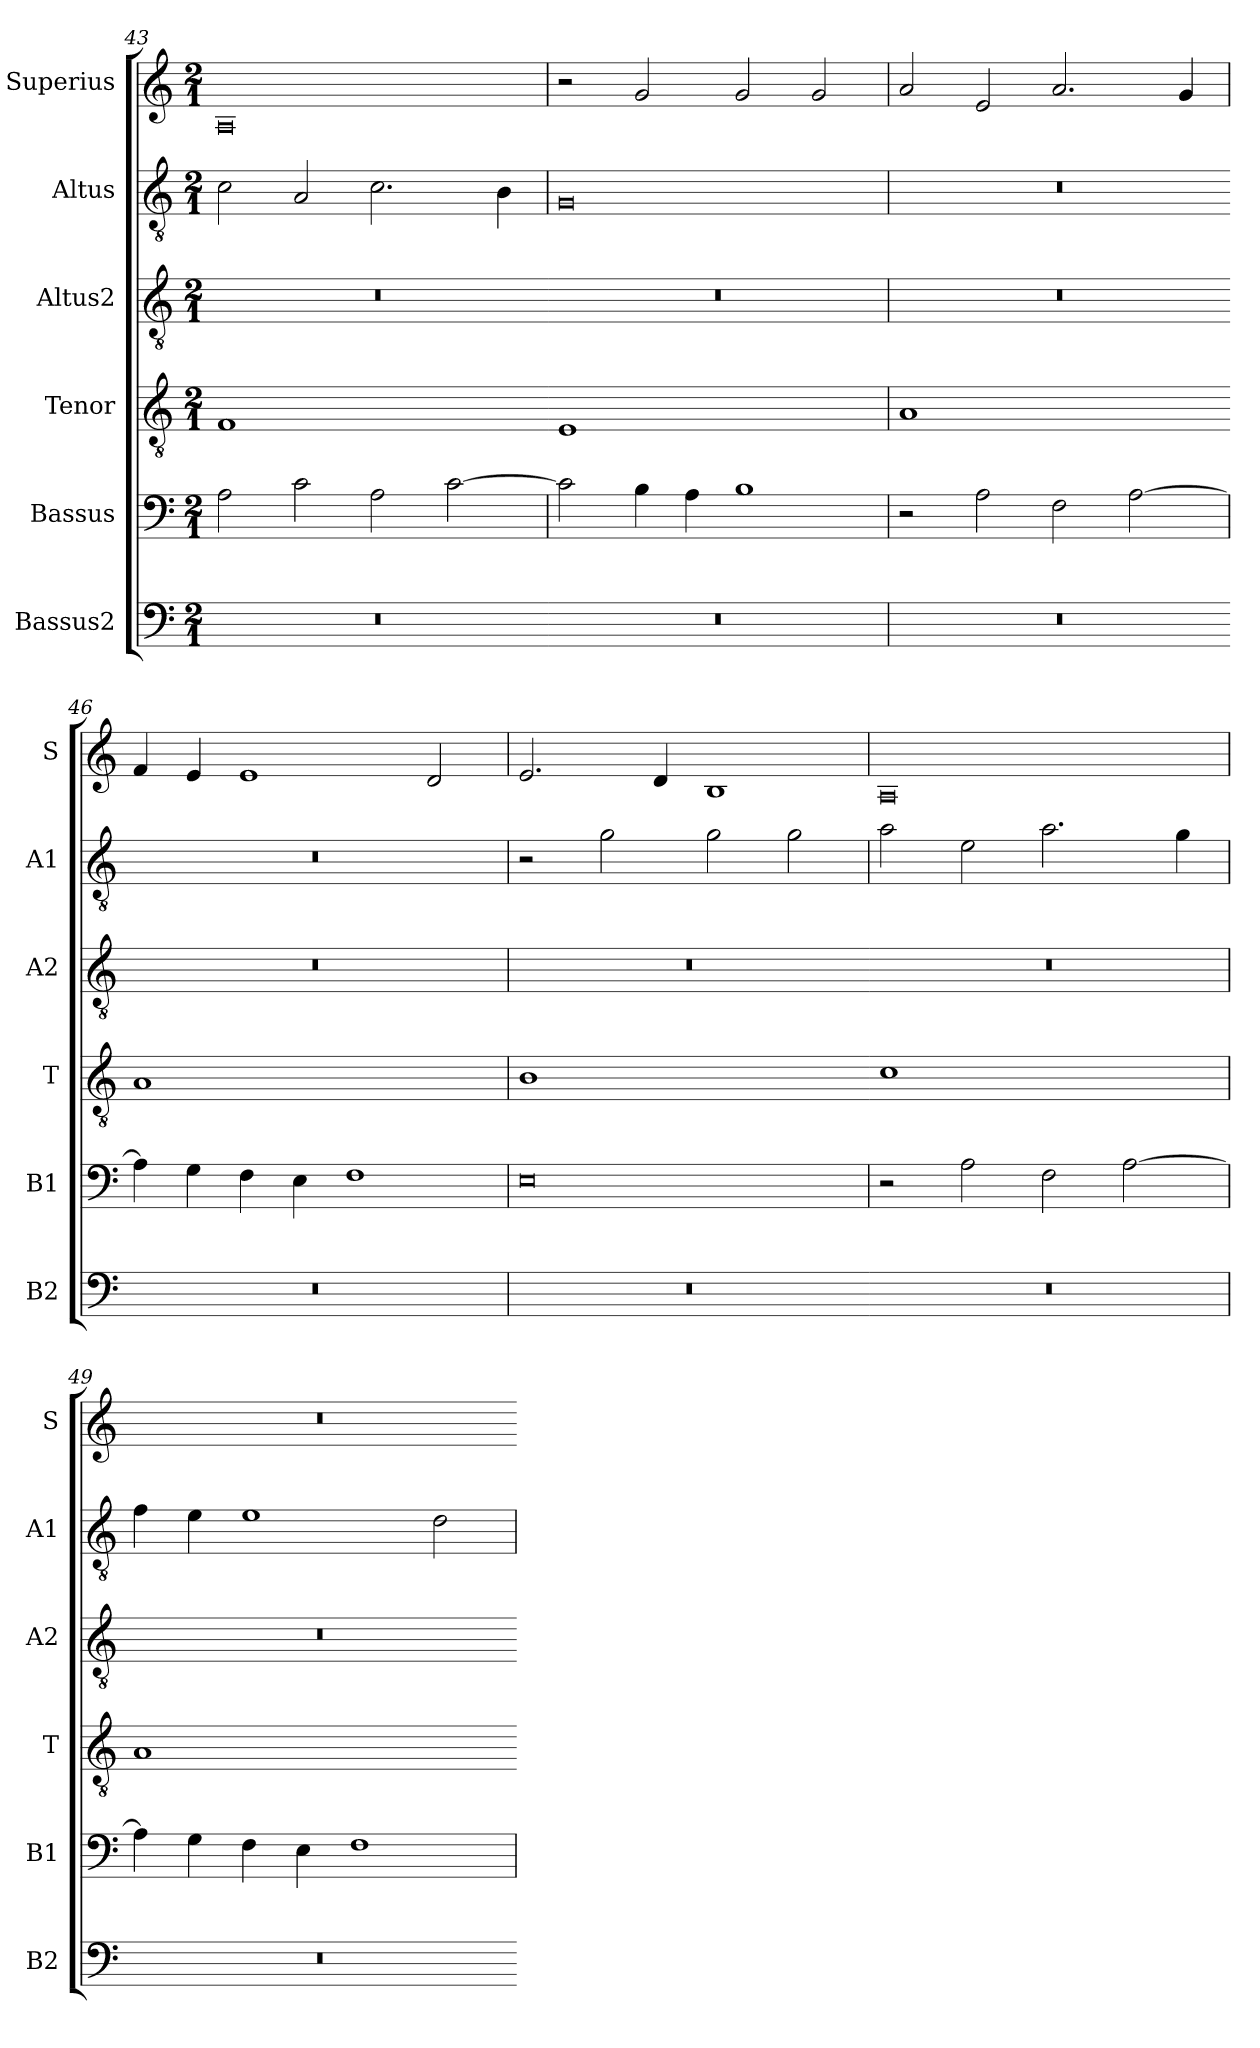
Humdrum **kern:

**kern	**kern	**kern	**kern	**kern	**kern
*part6	*part5	*part4	*part3	*part2	*part1
*staff6	*staff5	*staff4	*staff3	*staff2	*staff1
*I"Bassus2	*I"Bassus	*I"Tenor	*I"Altus2	*I"Altus	*I"Superius
*I'B2	*I'B1	*I'T	*I'A2	*I'A1	*I'S
*clefF4	*clefF4	*clefGv2	*clefGv2	*clefGv2	*clefG2
*k[]	*k[]	*k[]	*k[]	*k[]	*k[]
*M2/1	*M2/1	*M2/1	*M2/1	*M2/1	*M2/1
=43	=43	=43	=43	=43	=43
!	!	!LO:N:vis=1	!	!	!
0r	2A\	0F	0r	2c\	0A
.	2c\	.	.	2A/	.
.	2A\	.	.	2.c\	.
.	[2c\	.	.	.	.
.	.	.	.	4B\	.
=44	=44	=44-	=44	=44	=44
!	!	!LO:N:vis=1	!	!	!
0r	2c\]	0E	0r	0G	2r
.	4B\	.	.	.	2g/
.	4A\	.	.	.	.
.	1B	.	.	.	2g/
.	.	.	.	.	2g/
=45	=45	=45	=45	=45	=45
!	!	!LO:N:vis=1	!	!	!
0r	2r	0A	0r	0r	2a/
.	2A\	.	.	.	2e/
.	2F\	.	.	.	2.a/
.	[2A\	.	.	.	.
.	.	.	.	.	4g/
=46	=46	=46-	=46	=46	=46
!	!	!LO:N:vis=1	!	!	!
0r	4A\]	0A	0r	0r	4f/
.	4G\	.	.	.	4e/
.	4F\	.	.	.	1e
.	4E\	.	.	.	.
.	1F	.	.	.	.
.	.	.	.	.	2d/
=47	=47	=47	=47	=47	=47
!	!	!LO:N:vis=1	!	!	!
0r	0E	0B	0r	2r	2.e/
.	.	.	.	2g\	.
.	.	.	.	.	4d/
.	.	.	.	2g\	1B
.	.	.	.	2g\	.
=48	=48	=48-	=48	=48	=48
!	!	!LO:N:vis=1	!	!	!
0r	2r	0c	0r	2a\	0A
.	2A\	.	.	2e\	.
.	2F\	.	.	2.a\	.
.	[2A\	.	.	.	.
.	.	.	.	4g\	.
=49	=49	=49	=49	=49	=49
!	!	!LO:N:vis=1	!	!	!
0r	4A\]	0A	0r	4f\	0r
.	4G\	.	.	4e\	.
.	4F\	.	.	1e	.
.	4E\	.	.	.	.
.	1F	.	.	.	.
.	.	.	.	2d\	.
=	=	=-	=	=	=
*-	*-	*-	*-	*-	*-
